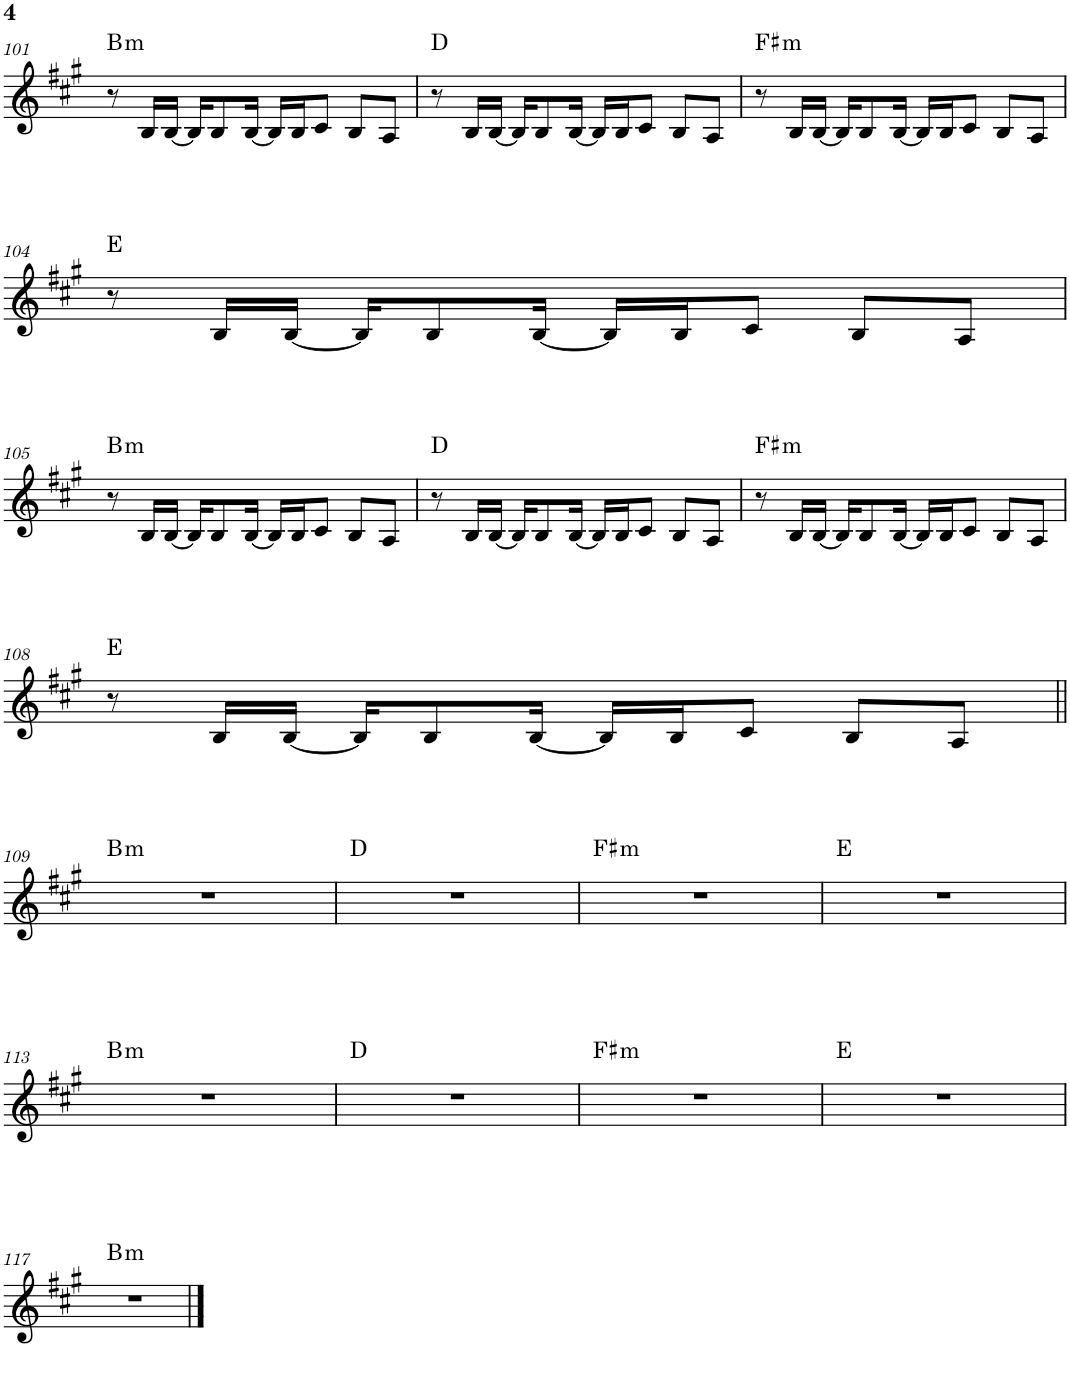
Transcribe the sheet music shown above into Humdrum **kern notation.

**kern	**harte
*part1	*part1
*staff1	*
*I"Piano	*
*I'Pno.	*
!!LO:PB:g=z
*clefG2	*
*k[f#c#g#]	*
*M4/4	*
=101	=101
!	!LO:H:kt=m
8r	B:min
16B/LL	.
[16B/JJ	.
16B/KL]	.
8B/	.
[16B/Jk	.
16B/LL]	.
16B/J	.
8c#/J	.
8B/L	.
8A/J	.
=102	=102
8r	D:maj
16B/LL	.
[16B/JJ	.
16B/KL]	.
8B/	.
[16B/Jk	.
16B/LL]	.
16B/J	.
8c#/J	.
8B/L	.
8A/J	.
=103	=103
!	!LO:H:kt=m
8r	F#:min
16B/LL	.
[16B/JJ	.
16B/KL]	.
8B/	.
[16B/Jk	.
16B/LL]	.
16B/J	.
8c#/J	.
8B/L	.
8A/J	.
!!LO:LB:g=z
=104	=104
8r	E:maj
16B/LL	.
[16B/JJ	.
16B/KL]	.
8B/	.
[16B/Jk	.
16B/LL]	.
16B/J	.
8c#/J	.
8B/L	.
8A/J	.
!!LO:LB:g=z
=105	=105
!	!LO:H:kt=m
8r	B:min
16B/LL	.
[16B/JJ	.
16B/KL]	.
8B/	.
[16B/Jk	.
16B/LL]	.
16B/J	.
8c#/J	.
8B/L	.
8A/J	.
=106	=106
8r	D:maj
16B/LL	.
[16B/JJ	.
16B/KL]	.
8B/	.
[16B/Jk	.
16B/LL]	.
16B/J	.
8c#/J	.
8B/L	.
8A/J	.
=107	=107
!	!LO:H:kt=m
8r	F#:min
16B/LL	.
[16B/JJ	.
16B/KL]	.
8B/	.
[16B/Jk	.
16B/LL]	.
16B/J	.
8c#/J	.
8B/L	.
8A/J	.
!!LO:LB:g=z
=108	=108
8r	E:maj
16B/LL	.
[16B/JJ	.
16B/KL]	.
8B/	.
[16B/Jk	.
16B/LL]	.
16B/J	.
8c#/J	.
8B/L	.
8A/J	.
!!LO:LB:g=z
=109||	=109||
!	!LO:H:kt=m
1r	B:min
=110	=110
1r	D:maj
=111	=111
!	!LO:H:kt=m
1r	F#:min
=112	=112
1r	E:maj
!!LO:LB:g=z
=113	=113
!	!LO:H:kt=m
1r	B:min
=114	=114
1r	D:maj
=115	=115
!	!LO:H:kt=m
1r	F#:min
=116	=116
1r	E:maj
!!LO:LB:g=z
=117	=117
!	!LO:H:kt=m
1r	B:min
==	==
*-	*-
